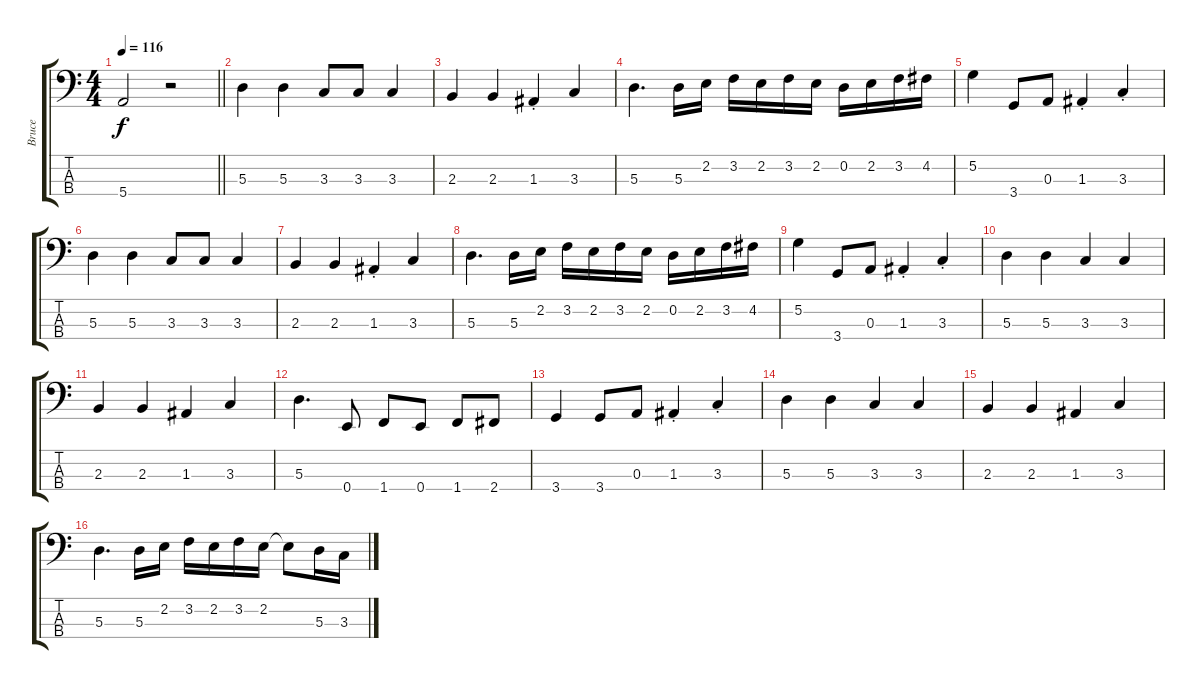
\track ("Bruce" "Bruce") {instrument electricbassfinger}
\staff {score tabs}
\tuning (G2 D2 A1 E1) {hide}
\ts (4 4)
\tempo 116
\clef f4
\barLineRight lightlight
\ks c
5.4.2{dy f} r.2 |
5.3.4 5.3.4 3.3.8 3.3.8 3.3.4 |
2.3.4 2.3.4 1.3{st}.4 3.3.4 |
5.3.4{d} 5.3.16 2.2.16 3.2.16 2.2.16 3.2.16 2.2.16 0.2.16 2.2.16 3.2.16 4.2.16 |
5.2.4 3.4.8 0.3.8 1.3{st}.4 3.3{st}.4 |
5.3.4 5.3.4 3.3.8 3.3.8 3.3.4 |
2.3.4 2.3.4 1.3{st}.4 3.3.4 |
5.3.4{d} 5.3.16 2.2.16 3.2.16 2.2.16 3.2.16 2.2.16 0.2.16 2.2.16 3.2.16 4.2.16 |
5.2.4 3.4.8 0.3.8 1.3{st}.4 3.3{st}.4 |
5.3.4 5.3.4 3.3.4 3.3.4 |
2.3.4 2.3.4 1.3.4 3.3.4 |
5.3.4{d} 0.4.8 1.4.8 0.4.8 1.4.8 2.4.8 |
3.4.4 3.4.8 0.3.8 1.3{st}.4 3.3{st}.4 |
5.3.4 5.3.4 3.3.4 3.3.4 |
2.3.4 2.3.4 1.3.4 3.3.4 |
5.3.4{d} 5.3.16 2.2.16 3.2.16 2.2.16 3.2.16 2.2.16 2.2{t}.8 5.3.16 3.3.16
